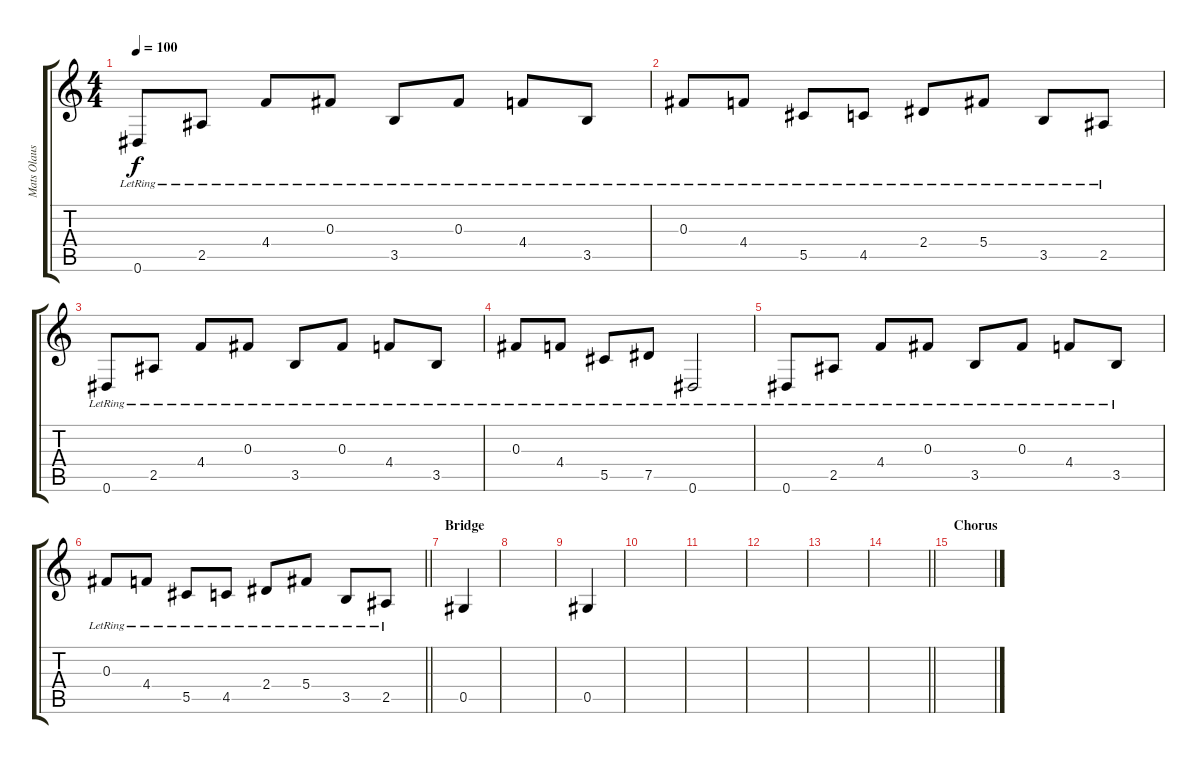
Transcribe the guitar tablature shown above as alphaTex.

\track ("Mats Olausson " "Mats Olaus") {instrument pad1newage}
\staff {score tabs}
\tuning (Eb5 Bb4 Gb4 Db4 Ab3 Eb3) {hide}
\ts (4 4)
\tempo 100
\clef g2
\ks c
0.6{lr}.8{dy f} 2.5{lr}.8 4.4{lr}.8 0.3{lr}.8 3.5{lr}.8 0.3{lr}.8 4.4{lr}.8 3.5{lr}.8 |
0.3{lr}.8 4.4{lr}.8 5.5{lr}.8 4.5{lr}.8 2.4{lr}.8 5.4{lr}.8 3.5{lr}.8 2.5{lr}.8 |
0.6{lr}.8 2.5{lr}.8 4.4{lr}.8 0.3{lr}.8 3.5{lr}.8 0.3{lr}.8 4.4{lr}.8 3.5{lr}.8 |
0.3{lr}.8 4.4{lr}.8 5.5{lr}.8 7.5{lr}.8 0.6{lr}.2 |
0.6{lr}.8 2.5{lr}.8 4.4{lr}.8 0.3{lr}.8 3.5{lr}.8 0.3{lr}.8 4.4{lr}.8 3.5{lr}.8 |
\barLineRight lightlight
0.3{lr}.8 4.4{lr}.8 5.5{lr}.8 4.5{lr}.8 2.4{lr}.8 5.4{lr}.8 3.5{lr}.8 2.5{lr}.8 |
\section ("" "Bridge")
0.5.4 |
|
0.5.4 |
|
|
|
|
\barLineRight lightlight
|
\section ("" "Chorus")
